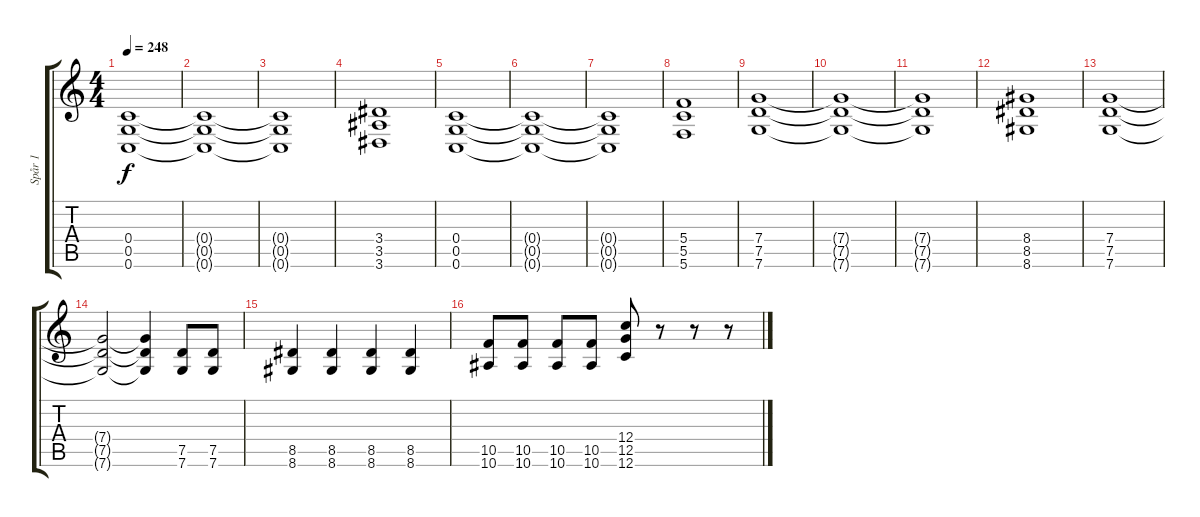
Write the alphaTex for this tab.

\track ("Spår 1" "Spår 1") {instrument distortionguitar}
\staff {score tabs}
\tuning (D4 A3 F3 C3 G2 C2) {hide}
\ts (4 4)
\tempo 248
\clef g2
\ks c
(0.4 0.5 0.6).1{dy f} |
(0.4{t} 0.5{t} 0.6{t}).1 |
(0.4{t} 0.5{t} 0.6{t}).1 |
(3.4 3.5 3.6).1 |
(0.4 0.5 0.6).1 |
(0.4{t} 0.5{t} 0.6{t}).1 |
(0.4{t} 0.5{t} 0.6{t}).1 |
(5.4 5.5 5.6).1 |
(7.4 7.5 7.6).1 |
(7.4{t} 7.5{t} 7.6{t}).1 |
(7.4{t} 7.5{t} 7.6{t}).1 |
(8.4 8.5 8.6).1 |
(7.4 7.5 7.6).1 |
(7.4{t} 7.5{t} 7.6{t}).2 (7.4{t} 7.5{t} 7.6{t}).4 (7.5 7.6).8 (7.5 7.6).8 |
(8.5 8.6).4 (8.5 8.6).4 (8.5 8.6).4 (8.5 8.6).4 |
(10.5 10.6).8 (10.5 10.6).8 (10.5 10.6).8 (10.5 10.6).8 (12.4 12.5 12.6).8 r.8 r.8 r.8
